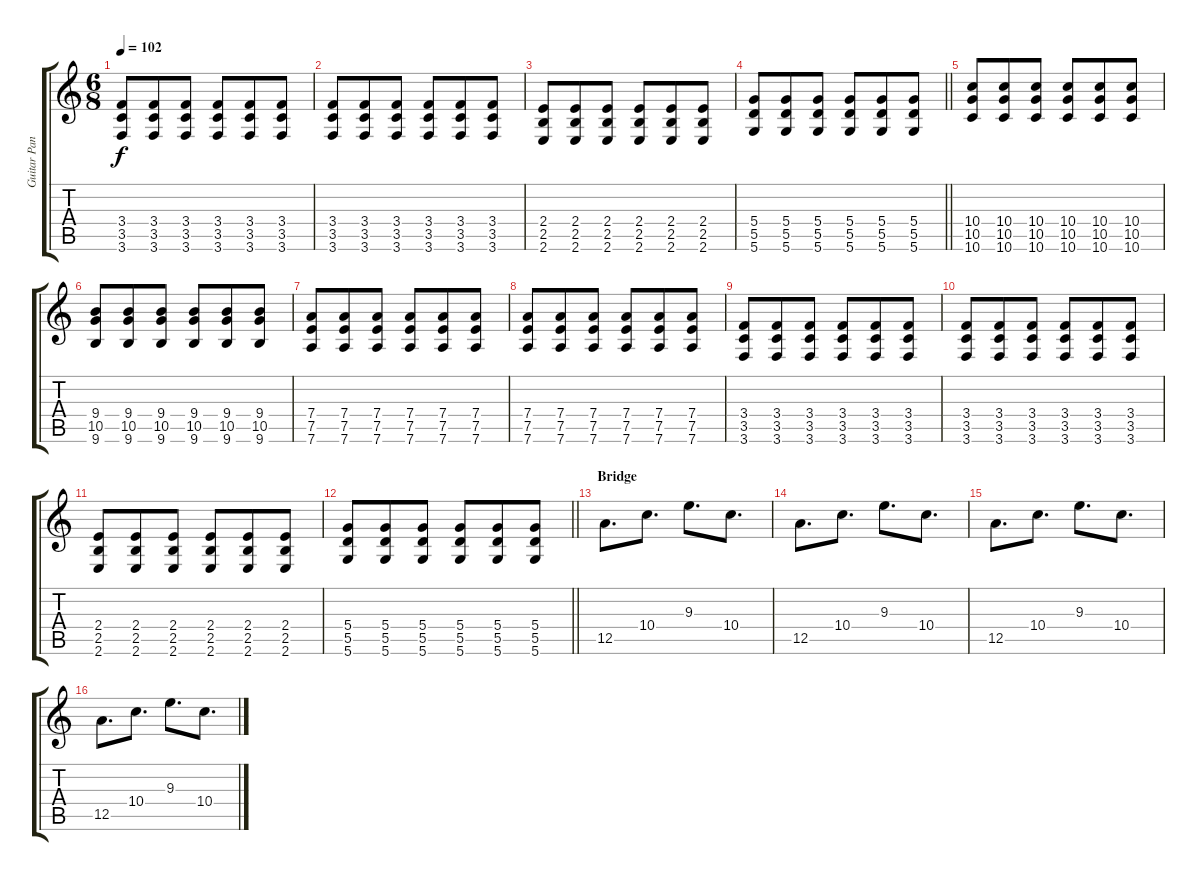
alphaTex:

\track ("Guitar Panned Central" "Guitar Pan") {instrument distortionguitar}
\staff {score tabs}
\tuning (E4 B3 G3 D3 A2 D2) {hide}
\ts (6 8)
\tempo 102
\clef g2
\ks aminor
(3.4 3.5 3.6).8{dy f} (3.4 3.5 3.6).8 (3.4 3.5 3.6).8 (3.4 3.5 3.6).8 (3.4 3.5 3.6).8 (3.4 3.5 3.6).8 |
(3.4 3.5 3.6).8 (3.4 3.5 3.6).8 (3.4 3.5 3.6).8 (3.4 3.5 3.6).8 (3.4 3.5 3.6).8 (3.4 3.5 3.6).8 |
(2.4 2.5 2.6).8 (2.4 2.5 2.6).8 (2.4 2.5 2.6).8 (2.4 2.5 2.6).8 (2.4 2.5 2.6).8 (2.4 2.5 2.6).8 |
\barLineRight lightlight
(5.4 5.5 5.6).8 (5.4 5.5 5.6).8 (5.4 5.5 5.6).8 (5.4 5.5 5.6).8 (5.4 5.5 5.6).8 (5.4 5.5 5.6).8 |
(10.4 10.5 10.6).8 (10.4 10.5 10.6).8 (10.4 10.5 10.6).8 (10.4 10.5 10.6).8 (10.4 10.5 10.6).8 (10.4 10.5 10.6).8 |
(9.4 10.5 9.6).8 (9.4 10.5 9.6).8 (9.4 10.5 9.6).8 (9.4 10.5 9.6).8 (9.4 10.5 9.6).8 (9.4 10.5 9.6).8 |
(7.4 7.5 7.6).8 (7.4 7.5 7.6).8 (7.4 7.5 7.6).8 (7.4 7.5 7.6).8 (7.4 7.5 7.6).8 (7.4 7.5 7.6).8 |
(7.4 7.5 7.6).8 (7.4 7.5 7.6).8 (7.4 7.5 7.6).8 (7.4 7.5 7.6).8 (7.4 7.5 7.6).8 (7.4 7.5 7.6).8 |
(3.4 3.5 3.6).8 (3.4 3.5 3.6).8 (3.4 3.5 3.6).8 (3.4 3.5 3.6).8 (3.4 3.5 3.6).8 (3.4 3.5 3.6).8 |
(3.4 3.5 3.6).8 (3.4 3.5 3.6).8 (3.4 3.5 3.6).8 (3.4 3.5 3.6).8 (3.4 3.5 3.6).8 (3.4 3.5 3.6).8 |
(2.4 2.5 2.6).8 (2.4 2.5 2.6).8 (2.4 2.5 2.6).8 (2.4 2.5 2.6).8 (2.4 2.5 2.6).8 (2.4 2.5 2.6).8 |
\barLineRight lightlight
(5.4 5.5 5.6).8 (5.4 5.5 5.6).8 (5.4 5.5 5.6).8 (5.4 5.5 5.6).8 (5.4 5.5 5.6).8 (5.4 5.5 5.6).8 |
\section ("" "Bridge")
12.5.8{d volume 15 instrument overdrivenguitar} 10.4.8{d} 9.3.8{d} 10.4.8{d} |
12.5.8{d} 10.4.8{d} 9.3.8{d} 10.4.8{d} |
12.5.8{d} 10.4.8{d} 9.3.8{d} 10.4.8{d} |
12.5.8{d} 10.4.8{d} 9.3.8{d} 10.4.8{d}
